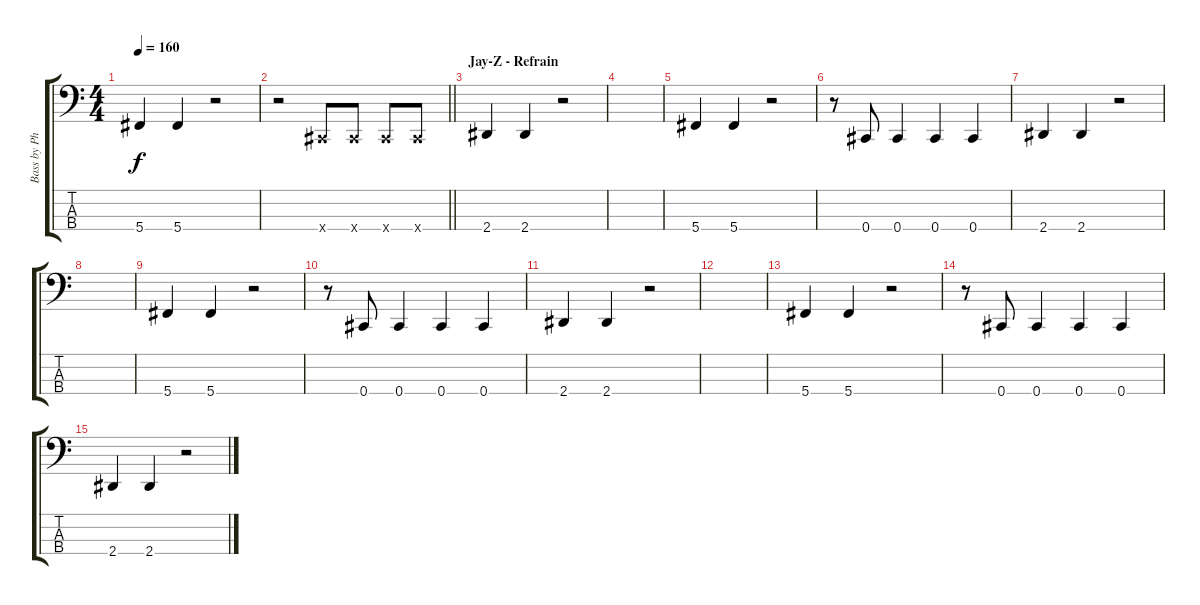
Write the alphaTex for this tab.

\track ("Bass by Phoenix" "Bass by Ph") {instrument electricbasspick}
\staff {score tabs}
\tuning (Gb2 Db2 Ab1 Db1) {hide}
\ts (4 4)
\tempo 160
\clef f4
\ks c
5.4.4{dy f} 5.4.4 r.2 |
\barLineRight lightlight
r.2 0.4{x}.8 0.4{x}.8 0.4{x}.8 0.4{x}.8 |
\section ("" "Jay-Z - Refrain")
2.4.4 2.4.4 r.2 |
|
5.4.4 5.4.4 r.2 |
r.8 0.4.8 0.4.4 0.4.4 0.4.4 |
2.4.4 2.4.4 r.2 |
|
5.4.4 5.4.4 r.2 |
r.8 0.4.8 0.4.4 0.4.4 0.4.4 |
2.4.4 2.4.4 r.2 |
|
5.4.4 5.4.4 r.2 |
r.8 0.4.8 0.4.4 0.4.4 0.4.4 |
2.4.4 2.4.4 r.2
